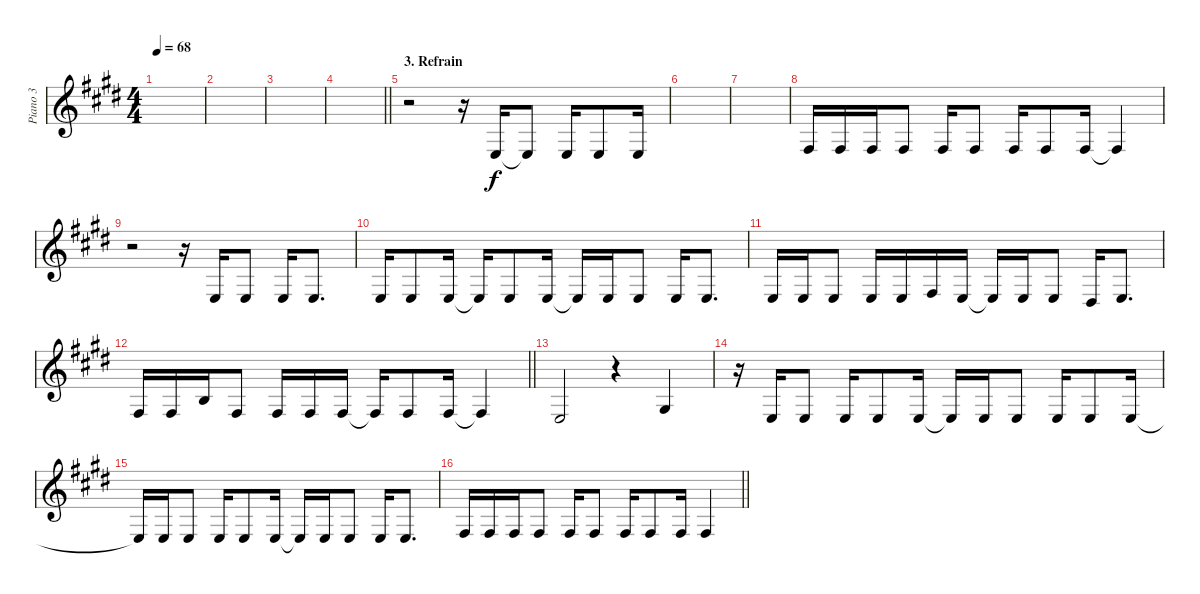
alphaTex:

\track ("Piano 3" "Piano 3") {instrument acousticgrandpiano}
\staff {score}
\tuning (E4 B3 G3 D3 A2 E2) {hide}
\ts (4 4)
\tempo 68
\clef g2
\ks e
|
|
|
\barLineRight lightlight
|
\section ("" "3. Refrain")
r.2 r.16 2.4.16 2.4{t}.8 2.4.16 2.4.8 2.4.16 |
|
|
4.4.16 4.4.16 4.4.16 4.4.8 4.4.16 4.4.8 4.4.16 4.4.8 4.4.16 4.4{t}.4 |
r.2 r.16 2.4.16 2.4.8 2.4.16 2.4.8{d} |
2.4.16 2.4.8 2.4.16 2.4{t}.16 2.4.8 2.4.16 2.4{t}.16 2.4.16 2.4.8 2.4.16 2.4.8{d} |
2.4.16 2.4.16 2.4.8 2.4.16 2.4.16 4.4.16 2.4.16 2.4{t}.16 2.4.16 2.4.8 1.4.16 2.4.8{d} |
\barLineRight lightlight
4.4.16 4.4.16 0.2.16 4.4.8 4.4.16 4.4.16 4.4.16 4.4{t}.16 4.4.8 4.4.16 4.4{t}.4 |
2.4.2 r.4 1.3.4 |
r.16 2.4.16 2.4.8 2.4.16 2.4.8 2.4.16 2.4{t}.16 2.4.16 2.4.8 2.4.16 2.4.8 2.4.16 |
2.4{t}.16 2.4.16 2.4.8 2.4.16 2.4.8 2.4.16 2.4{t}.16 2.4.16 2.4.8 2.4.16 2.4.8{d} |
\barLineRight lightlight
4.4.16 4.4.16 4.4.16 4.4.8 4.4.16 4.4.8 4.4.16 4.4.8 4.4.16 4.4.4
